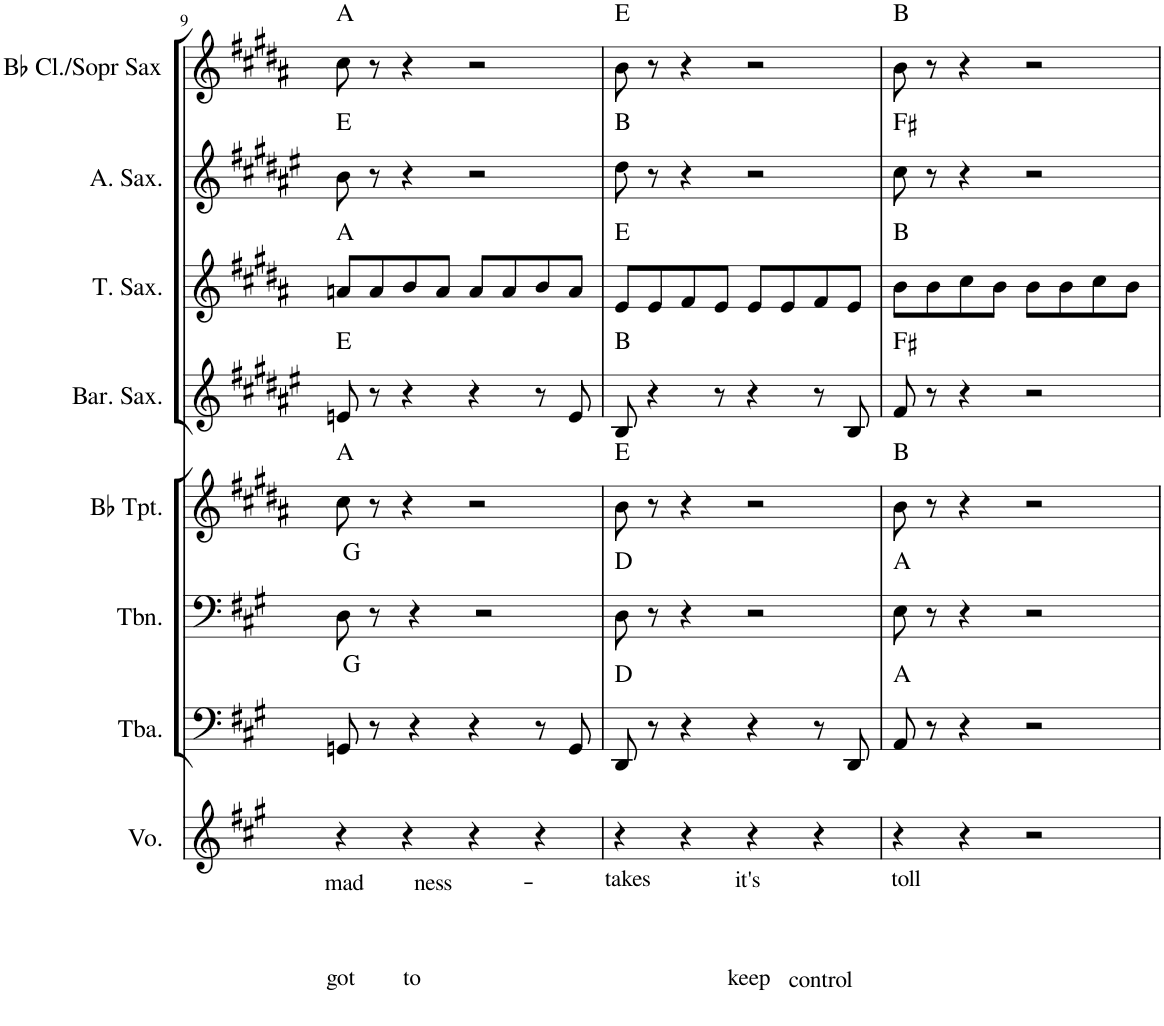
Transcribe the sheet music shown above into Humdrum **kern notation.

**kern	**text	**text	**kern	**harte	**kern	**harte	**kern	**harte	**kern	**harte	**kern	**harte	**kern	**harte	**kern	**harte
*part8	*part8	*part8	*part7	*part7	*part6	*part6	*part5	*part5	*part4	*part4	*part3	*part3	*part2	*part2	*part1	*part1
*staff8	*staff8	*staff8	*staff7	*	*staff6	*	*staff5	*	*staff4	*	*staff3	*	*staff2	*	*staff1	*
*I"Voice	*	*	*I"Tuba	*	*I"Trombone	*	*I"Bb Trumpet	*	*I"Baritone Saxophone	*	*I"Tenor Saxophone	*	*I"Alto Saxophone	*	*I"Bb Clarinet/sopr sax	*
*I'Vo.	*	*	*I'Tba.	*	*I'Tbn.	*	*I'Bb Tpt.	*	*I'Bar. Sax.	*	*I'T. Sax.	*	*I'A. Sax.	*	*I'Bb Cl./Sopr Sax	*
!!LO:PB:g=z
*clefG2	*	*	*clefF4	*	*clefF4	*	*clefG2	*	*clefG2	*	*clefG2	*	*clefG2	*	*clefG2	*
*	*	*	*	*	*	*	*Trd1c2	*	*Trd12c21	*	*Trd8c14	*	*Trd5c9	*	*Trd1c2	*
*k[f#c#g#]	*	*	*k[f#c#g#]	*	*k[f#c#g#]	*	*k[f#c#g#d#a#]	*	*k[f#c#g#d#a#e#]	*	*k[f#c#g#d#a#]	*	*k[f#c#g#d#a#e#]	*	*k[f#c#g#d#a#]	*
*M4/4	*	*	*M4/4	*	*M4/4	*	*M4/4	*	*M4/4	*	*M4/4	*	*M4/4	*	*M4/4	*
=9	=9	=9	=9	=9	=9	=9	=9	=9	=9	=9	=9	=9	=9	=9	=9	=9
!	!LO:LY:b	!LO:LY:b	!	!	!	!	!	!	!	!	!	!	!	!	!	!
4r	mad	got	8GGn/	G:maj	8D\	G:maj	8cc#\	A:maj	8en/	E:maj	8an/L	A:maj	8b\	E:maj	8cc#\	A:maj
.	.	.	8r	.	8r	.	8r	.	8r	.	8a/	.	8r	.	8r	.
!	!LO:LY:b	!LO:LY:b	!	!	!	!	!	!	!	!	!	!	!	!	!	!
4r	ness-	to	4r	.	4r	.	4r	.	4r	.	8b/	.	4r	.	4r	.
.	.	.	.	.	.	.	.	.	.	.	8a/J	.	.	.	.	.
4r	.	.	4r	.	2r	.	2r	.	4r	.	8a/L	.	2r	.	2r	.
.	.	.	.	.	.	.	.	.	.	.	8a/	.	.	.	.	.
4r	.	.	8r	.	.	.	.	.	8r	.	8b/	.	.	.	.	.
.	.	.	8GG/	.	.	.	.	.	8e/	.	8a/J	.	.	.	.	.
=10	=10	=10	=10	=10	=10	=10	=10	=10	=10	=10	=10	=10	=10	=10	=10	=10
!	!LO:LY:b	!	!	!	!	!	!	!	!	!	!	!	!	!	!	!
4r	takes	.	8DD/	D:maj	8D\	D:maj	8b\	E:maj	8B/	B:maj	8e/L	E:maj	8dd#\	B:maj	8b\	E:maj
.	.	.	8r	.	8r	.	8r	.	4r	.	8e/	.	8r	.	8r	.
4r	.	.	4r	.	4r	.	4r	.	.	.	8f#/	.	4r	.	4r	.
.	.	.	.	.	.	.	.	.	8r	.	8e/J	.	.	.	.	.
!	!LO:LY:b	!LO:LY:b	!	!	!	!	!	!	!	!	!	!	!	!	!	!
4r	it's	keep	4r	.	2r	.	2r	.	4r	.	8e/L	.	2r	.	2r	.
.	.	.	.	.	.	.	.	.	.	.	8e/	.	.	.	.	.
!	!LO:LY:b	!	!	!	!	!	!	!	!	!	!	!	!	!	!	!
4r	control	.	8r	.	.	.	.	.	8r	.	8f#/	.	.	.	.	.
.	.	.	8DD/	.	.	.	.	.	8B/	.	8e/J	.	.	.	.	.
=11	=11	=11	=11	=11	=11	=11	=11	=11	=11	=11	=11	=11	=11	=11	=11	=11
!	!LO:LY:b	!	!	!	!	!	!	!	!	!	!	!	!	!	!	!
4r	toll	.	8AA/	A:maj	8E\	A:maj	8b\	B:maj	8f#/	F#:maj	8b\L	B:maj	8cc#\	F#:maj	8b\	B:maj
.	.	.	8r	.	8r	.	8r	.	8r	.	8b\	.	8r	.	8r	.
4r	.	.	4r	.	4r	.	4r	.	4r	.	8cc#\	.	4r	.	4r	.
.	.	.	.	.	.	.	.	.	.	.	8b\J	.	.	.	.	.
2r	.	.	2r	.	2r	.	2r	.	2r	.	8b\L	.	2r	.	2r	.
.	.	.	.	.	.	.	.	.	.	.	8b\	.	.	.	.	.
.	.	.	.	.	.	.	.	.	.	.	8cc#\	.	.	.	.	.
.	.	.	.	.	.	.	.	.	.	.	8b\J	.	.	.	.	.
=	=	=	=	=	=	=	=	=	=	=	=	=	=	=	=	=
*-	*-	*-	*-	*-	*-	*-	*-	*-	*-	*-	*-	*-	*-	*-	*-	*-
